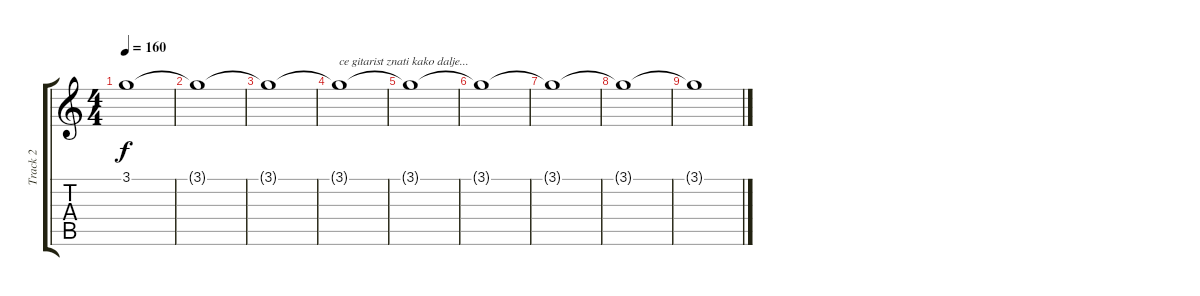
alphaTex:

\track ("Track 2" "Track 2") {instrument electricguitarjazz}
\staff {score tabs}
\tuning (E4 B3 G3 D3 A2 E2) {hide}
\ts (4 4)
\tempo 160
\clef g2
\ks c
3.1{t}.1{dy f} |
3.1{t}.1 |
3.1{t}.1 |
3.1{t}.1{txt "ce gitarist znati kako dalje..."} |
3.1{t}.1 |
3.1{t}.1 |
3.1{t}.1 |
3.1{t}.1 |
3.1{t}.1
